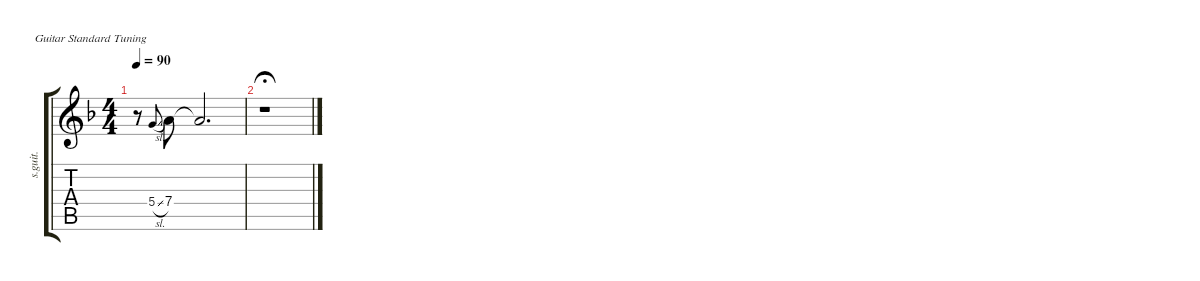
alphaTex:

\defaultSystemsLayout 2
\hideDynamics
\track ("Harmony Steel Guitar" "s.guit.") {defaultSystemsLayout 2 instrument acousticguitarsteel}
\staff {score tabs}
\tuning (E4 B3 G3 D3 A2 E2)
\ts (4 4)
\scale
0.524428
\tempo 90
\accidentals auto
\clef g2
\ottava regular
\simile none
\scale
1.12597
\ks dminor
r.8{dy mf beam Down} 5.4{sl acc forcenatural}.8{gr onbeat beam Up} 7.4{acc forcenatural}.8{beam Up} 7.4{t acc forcenatural}.2{d beam Up} |
\scale
0.475572
\scale
0.87403 r.1{fermata (medium 0.5) beam Down}
